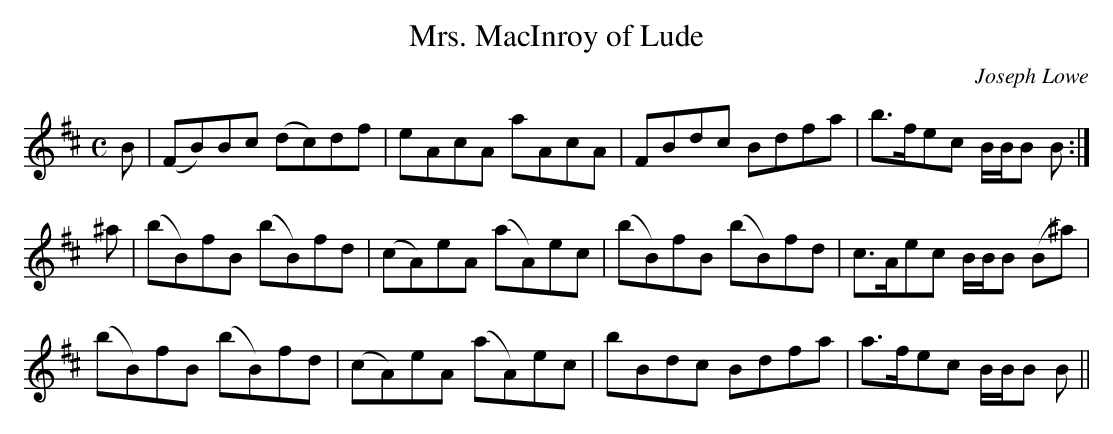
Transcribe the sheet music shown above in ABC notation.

X:1
T:Mrs. MacInroy of Lude
C:Joseph Lowe
M:C
L:1/8
K:B Minor
B|(FB)Bc (dc)df|eAcA aAcA|FBdc Bdfa|b>fec B/B/B B:|
^a|(bB)fB (bB)fd|(cA)eA (aA)ec|(bB)fB (bB)fd|c>Aec B/B/B (B^a)|
(bB)fB (bB)fd|(cA)eA (aA)ec|bBdc Bdfa|a>fec B/B/B B||
